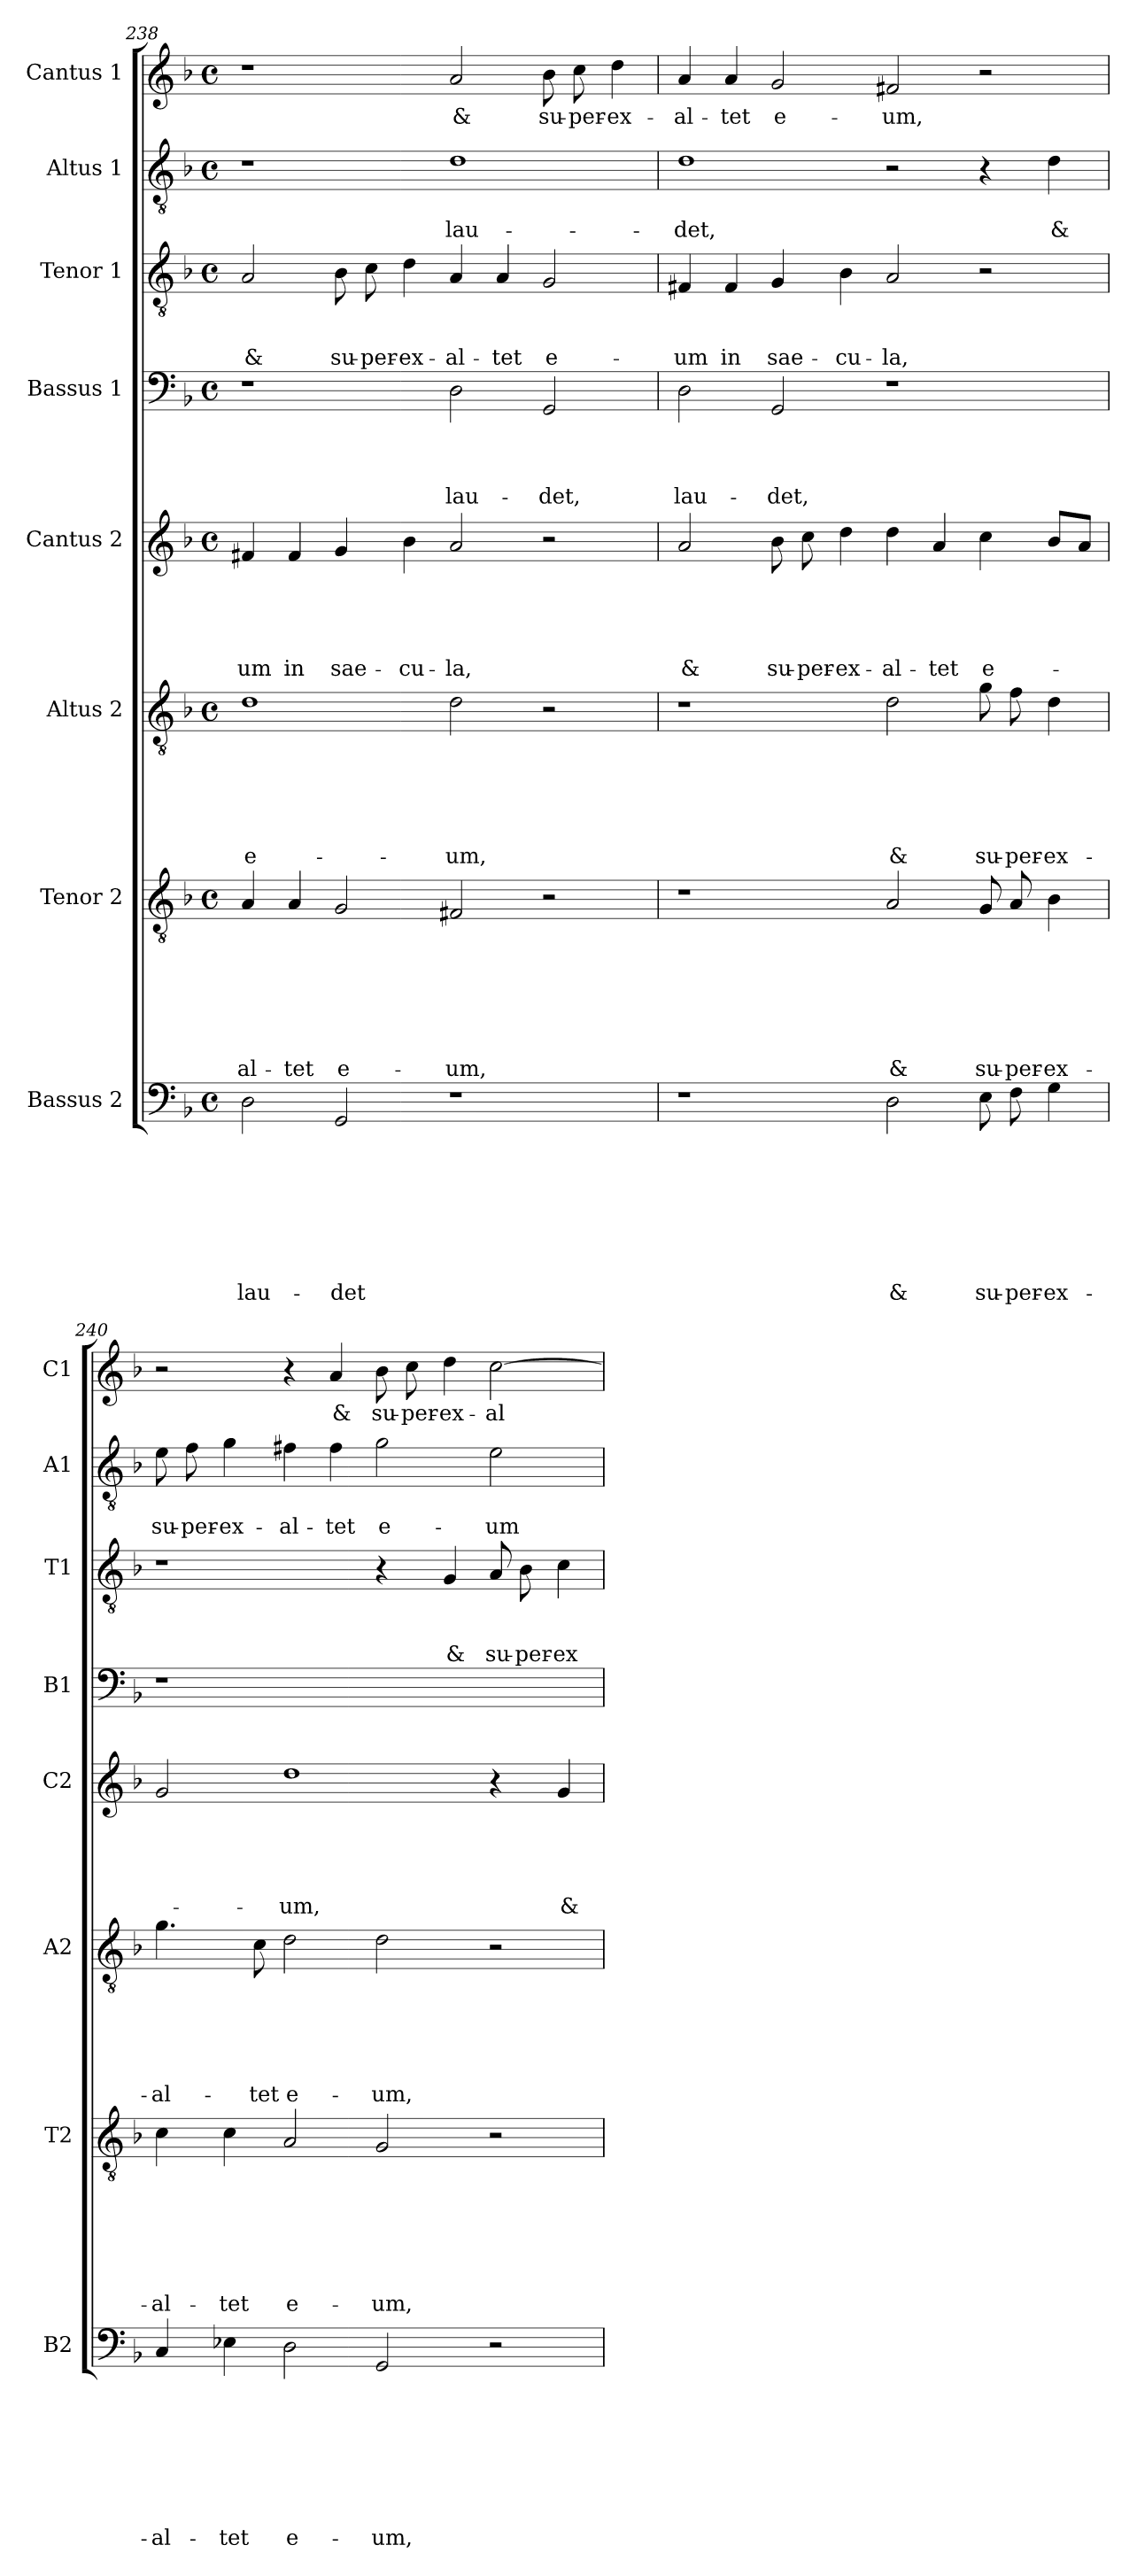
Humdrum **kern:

**kern	**text	**text	**text	**text	**text	**text	**text	**text	**kern	**text	**text	**text	**text	**text	**text	**text	**kern	**text	**text	**text	**text	**text	**text	**kern	**text	**text	**text	**text	**text	**kern	**text	**text	**text	**text	**kern	**text	**text	**text	**kern	**text	**text	**kern	**text
*part8	*part8	*part8	*part8	*part8	*part8	*part8	*part8	*part8	*part7	*part7	*part7	*part7	*part7	*part7	*part7	*part7	*part6	*part6	*part6	*part6	*part6	*part6	*part6	*part5	*part5	*part5	*part5	*part5	*part5	*part4	*part4	*part4	*part4	*part4	*part3	*part3	*part3	*part3	*part2	*part2	*part2	*part1	*part1
*staff8	*staff8	*staff8	*staff8	*staff8	*staff8	*staff8	*staff8	*staff8	*staff7	*staff7	*staff7	*staff7	*staff7	*staff7	*staff7	*staff7	*staff6	*staff6	*staff6	*staff6	*staff6	*staff6	*staff6	*staff5	*staff5	*staff5	*staff5	*staff5	*staff5	*staff4	*staff4	*staff4	*staff4	*staff4	*staff3	*staff3	*staff3	*staff3	*staff2	*staff2	*staff2	*staff1	*staff1
*I"Bassus 2	*	*	*	*	*	*	*	*	*I"Tenor 2	*	*	*	*	*	*	*	*I"Altus 2	*	*	*	*	*	*	*I"Cantus 2	*	*	*	*	*	*I"Bassus 1	*	*	*	*	*I"Tenor 1	*	*	*	*I"Altus 1	*	*	*I"Cantus 1	*
*I'B2	*	*	*	*	*	*	*	*	*I'T2	*	*	*	*	*	*	*	*I'A2	*	*	*	*	*	*	*I'C2	*	*	*	*	*	*I'B1	*	*	*	*	*I'T1	*	*	*	*I'A1	*	*	*I'C1	*
*clefF4	*	*	*	*	*	*	*	*	*clefGv2	*	*	*	*	*	*	*	*clefGv2	*	*	*	*	*	*	*clefG2	*	*	*	*	*	*clefF4	*	*	*	*	*clefGv2	*	*	*	*clefGv2	*	*	*clefG2	*
*k[b-]	*	*	*	*	*	*	*	*	*k[b-]	*	*	*	*	*	*	*	*k[b-]	*	*	*	*	*	*	*k[b-]	*	*	*	*	*	*k[b-]	*	*	*	*	*k[b-]	*	*	*	*k[b-]	*	*	*k[b-]	*
*d:	*	*	*	*	*	*	*	*	*d:	*	*	*	*	*	*	*	*d:	*	*	*	*	*	*	*d:	*	*	*	*	*	*d:	*	*	*	*	*d:	*	*	*	*d:	*	*	*d:	*
*M4/4	*	*	*	*	*	*	*	*	*M4/4	*	*	*	*	*	*	*	*M4/4	*	*	*	*	*	*	*M4/4	*	*	*	*	*	*M4/4	*	*	*	*	*M4/4	*	*	*	*M4/4	*	*	*M4/4	*
*met(c)	*	*	*	*	*	*	*	*	*met(c)	*	*	*	*	*	*	*	*met(c)	*	*	*	*	*	*	*met(c)	*	*	*	*	*	*met(c)	*	*	*	*	*met(c)	*	*	*	*met(c)	*	*	*met(c)	*
=238	=238	=238	=238	=238	=238	=238	=238	=238	=238	=238	=238	=238	=238	=238	=238	=238	=238	=238	=238	=238	=238	=238	=238	=238	=238	=238	=238	=238	=238	=238	=238	=238	=238	=238	=238	=238	=238	=238	=238	=238	=238	=238	=238
2D\	.	.	.	.	.	.	.	lau-	4A/	.	.	.	.	.	.	-al-	1d	.	.	.	.	.	e-	4f#X/	.	.	.	.	-um	1r	.	.	.	.	2A/	.	.	&	1r	.	.	1r	.
.	.	.	.	.	.	.	.	.	4A/	.	.	.	.	.	.	-tet	.	.	.	.	.	.	.	4f#/	.	.	.	.	in	.	.	.	.	.	.	.	.	.	.	.	.	.	.
2GG/	.	.	.	.	.	.	.	-det	2G/	.	.	.	.	.	.	e-	.	.	.	.	.	.	.	4g/	.	.	.	.	sae-	.	.	.	.	.	8B-\	.	.	su-	.	.	.	.	.
.	.	.	.	.	.	.	.	.	.	.	.	.	.	.	.	.	.	.	.	.	.	.	.	.	.	.	.	.	.	.	.	.	.	.	8c\	.	.	-per-	.	.	.	.	.
.	.	.	.	.	.	.	.	.	.	.	.	.	.	.	.	.	.	.	.	.	.	.	.	4b-\	.	.	.	.	-cu-	.	.	.	.	.	4d\	.	.	-ex-	.	.	.	.	.
1r	.	.	.	.	.	.	.	.	2F#X/	.	.	.	.	.	.	-um,	2d\	.	.	.	.	.	-um,	2a/	.	.	.	.	-la,	2D\	.	.	.	lau-	4A/	.	.	-al-	1d	.	lau-	2a/	&
.	.	.	.	.	.	.	.	.	.	.	.	.	.	.	.	.	.	.	.	.	.	.	.	.	.	.	.	.	.	.	.	.	.	.	4A/	.	.	-tet	.	.	.	.	.
.	.	.	.	.	.	.	.	.	2r	.	.	.	.	.	.	.	2r	.	.	.	.	.	.	2r	.	.	.	.	.	2GG/	.	.	.	-det,	2G/	.	.	e-	.	.	.	8b-\	su-
.	.	.	.	.	.	.	.	.	.	.	.	.	.	.	.	.	.	.	.	.	.	.	.	.	.	.	.	.	.	.	.	.	.	.	.	.	.	.	.	.	.	8cc\	-per-
.	.	.	.	.	.	.	.	.	.	.	.	.	.	.	.	.	.	.	.	.	.	.	.	.	.	.	.	.	.	.	.	.	.	.	.	.	.	.	.	.	.	4dd\	-ex-
=239	=239	=239	=239	=239	=239	=239	=239	=239	=239	=239	=239	=239	=239	=239	=239	=239	=239	=239	=239	=239	=239	=239	=239	=239	=239	=239	=239	=239	=239	=239	=239	=239	=239	=239	=239	=239	=239	=239	=239	=239	=239	=239	=239
1r	.	.	.	.	.	.	.	.	1r	.	.	.	.	.	.	.	1r	.	.	.	.	.	.	2a/	.	.	.	.	&	2D\	.	.	.	lau-	4F#X/	.	.	-um	1d	.	-det,	4a/	-al-
.	.	.	.	.	.	.	.	.	.	.	.	.	.	.	.	.	.	.	.	.	.	.	.	.	.	.	.	.	.	.	.	.	.	.	4F#/	.	.	in	.	.	.	4a/	-tet
.	.	.	.	.	.	.	.	.	.	.	.	.	.	.	.	.	.	.	.	.	.	.	.	8b-\	.	.	.	.	su-	2GG/	.	.	.	-det,	4G/	.	.	sae-	.	.	.	2g/	e-
.	.	.	.	.	.	.	.	.	.	.	.	.	.	.	.	.	.	.	.	.	.	.	.	8cc\	.	.	.	.	-per-	.	.	.	.	.	.	.	.	.	.	.	.	.	.
.	.	.	.	.	.	.	.	.	.	.	.	.	.	.	.	.	.	.	.	.	.	.	.	4dd\	.	.	.	.	-ex-	.	.	.	.	.	4B-\	.	.	-cu-	.	.	.	.	.
2D\	.	.	.	.	.	.	.	&	2A/	.	.	.	.	.	.	&	2d\	.	.	.	.	.	&	4dd\	.	.	.	.	-al-	1r	.	.	.	.	2A/	.	.	-la,	2r	.	.	2f#X/	-um,
.	.	.	.	.	.	.	.	.	.	.	.	.	.	.	.	.	.	.	.	.	.	.	.	4a/	.	.	.	.	-tet	.	.	.	.	.	.	.	.	.	.	.	.	.	.
8E\	.	.	.	.	.	.	.	su-	8G/	.	.	.	.	.	.	su-	8g\	.	.	.	.	.	su-	4cc\	.	.	.	.	e-	.	.	.	.	.	2r	.	.	.	4r	.	.	2r	.
8F\	.	.	.	.	.	.	.	-per-	8A/	.	.	.	.	.	.	-per-	8f\	.	.	.	.	.	-per-	.	.	.	.	.	.	.	.	.	.	.	.	.	.	.	.	.	.	.	.
4G\	.	.	.	.	.	.	.	-ex-	4B-\	.	.	.	.	.	.	-ex-	4d\	.	.	.	.	.	-ex-	8b-/L	.	.	.	.	.	.	.	.	.	.	.	.	.	.	4d\	.	&	.	.
.	.	.	.	.	.	.	.	.	.	.	.	.	.	.	.	.	.	.	.	.	.	.	.	8a/J	.	.	.	.	.	.	.	.	.	.	.	.	.	.	.	.	.	.	.
!!LO:PB:g=z
=240	=240	=240	=240	=240	=240	=240	=240	=240	=240	=240	=240	=240	=240	=240	=240	=240	=240	=240	=240	=240	=240	=240	=240	=240	=240	=240	=240	=240	=240	=240	=240	=240	=240	=240	=240	=240	=240	=240	=240	=240	=240	=240	=240
4C/	.	.	.	.	.	.	.	-al-	4c\	.	.	.	.	.	.	-al-	4.g\	.	.	.	.	.	-al-	2g/	.	.	.	.	.	1r	.	.	.	.	1r	.	.	.	8e\	.	su-	2r	.
.	.	.	.	.	.	.	.	.	.	.	.	.	.	.	.	.	.	.	.	.	.	.	.	.	.	.	.	.	.	.	.	.	.	.	.	.	.	.	8f\	.	-per-	.	.
4E-X\	.	.	.	.	.	.	.	-tet	4c\	.	.	.	.	.	.	-tet	.	.	.	.	.	.	.	.	.	.	.	.	.	.	.	.	.	.	.	.	.	.	4g\	.	-ex-	.	.
.	.	.	.	.	.	.	.	.	.	.	.	.	.	.	.	.	8c\	.	.	.	.	.	-tet	.	.	.	.	.	.	.	.	.	.	.	.	.	.	.	.	.	.	.	.
2D\	.	.	.	.	.	.	.	e-	2A/	.	.	.	.	.	.	e-	2d\	.	.	.	.	.	e-	1dd	.	.	.	.	-um,	.	.	.	.	.	.	.	.	.	4f#X\	.	-al-	4r	.
.	.	.	.	.	.	.	.	.	.	.	.	.	.	.	.	.	.	.	.	.	.	.	.	.	.	.	.	.	.	.	.	.	.	.	.	.	.	.	4f#\	.	-tet	4a/	&
2GG/	.	.	.	.	.	.	.	-um,	2G/	.	.	.	.	.	.	-um,	2d\	.	.	.	.	.	-um,	.	.	.	.	.	.	1ryy	.	.	.	.	4r	.	.	.	2g\	.	e-	8b-\	su-
.	.	.	.	.	.	.	.	.	.	.	.	.	.	.	.	.	.	.	.	.	.	.	.	.	.	.	.	.	.	.	.	.	.	.	.	.	.	.	.	.	.	8cc\	-per-
.	.	.	.	.	.	.	.	.	.	.	.	.	.	.	.	.	.	.	.	.	.	.	.	.	.	.	.	.	.	.	.	.	.	.	4G/	.	.	&	.	.	.	4dd\	-ex-
2r	.	.	.	.	.	.	.	.	2r	.	.	.	.	.	.	.	2r	.	.	.	.	.	.	4r	.	.	.	.	.	.	.	.	.	.	8A/	.	.	su-	2e\	.	-um	[2cc\	-al-
.	.	.	.	.	.	.	.	.	.	.	.	.	.	.	.	.	.	.	.	.	.	.	.	.	.	.	.	.	.	.	.	.	.	.	8B-\	.	.	-per-	.	.	.	.	.
.	.	.	.	.	.	.	.	.	.	.	.	.	.	.	.	.	.	.	.	.	.	.	.	4g/	.	.	.	.	&	.	.	.	.	.	4c\	.	.	-ex-	.	.	.	.	.
=	=	=	=	=	=	=	=	=	=	=	=	=	=	=	=	=	=	=	=	=	=	=	=	=	=	=	=	=	=	=	=	=	=	=	=	=	=	=	=	=	=	=	=
*-	*-	*-	*-	*-	*-	*-	*-	*-	*-	*-	*-	*-	*-	*-	*-	*-	*-	*-	*-	*-	*-	*-	*-	*-	*-	*-	*-	*-	*-	*-	*-	*-	*-	*-	*-	*-	*-	*-	*-	*-	*-	*-	*-
